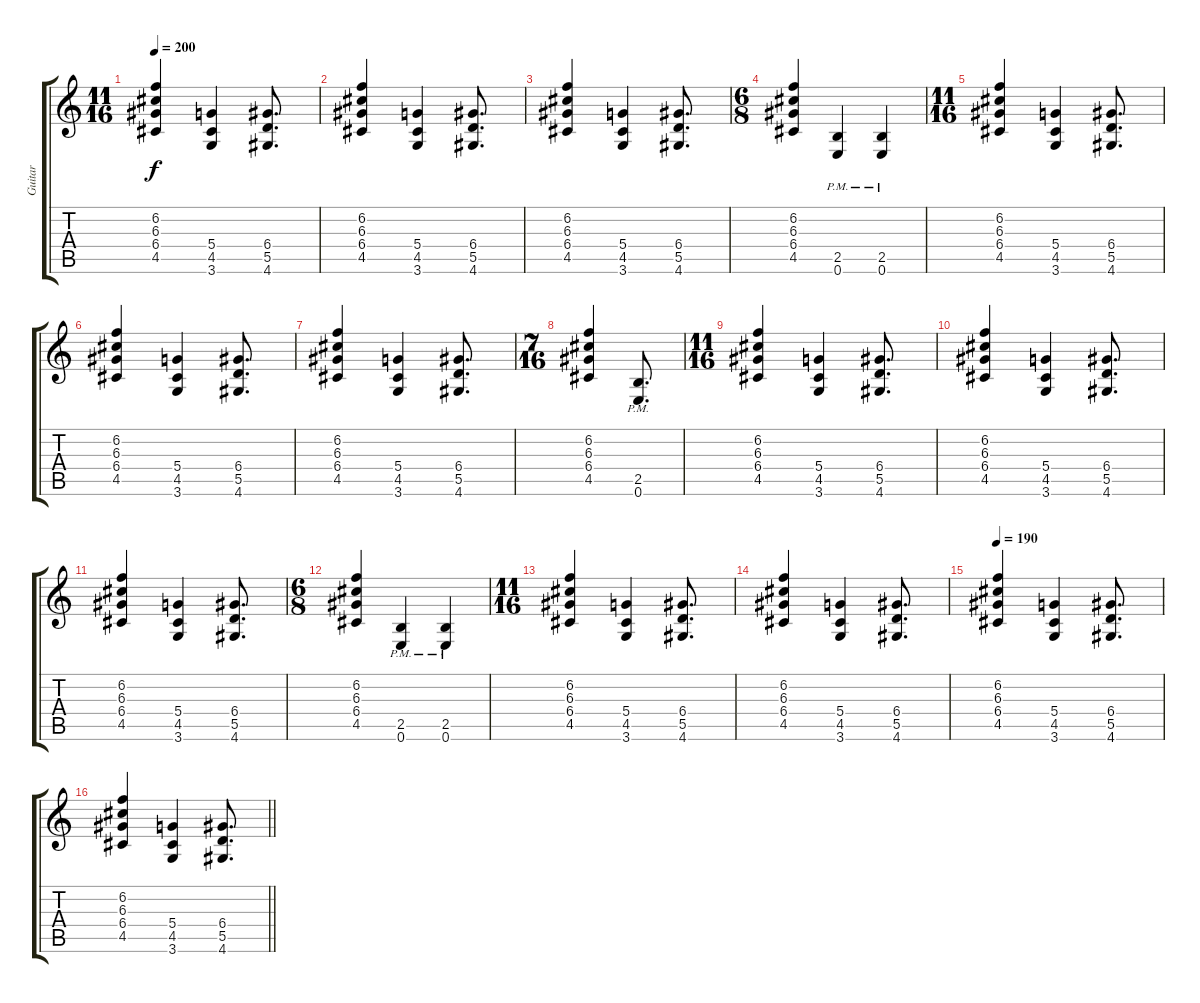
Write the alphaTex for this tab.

\track ("Guitar" "Guitar") {instrument distortionguitar}
\staff {score tabs}
\tuning (E4 B3 G3 D3 A2 E2) {hide}
\ts (11 16)
\tempo 200
\clef g2
\ks c
(6.2 6.3 6.4 4.5).4{dy f} (5.4 4.5 3.6).4 (6.4 5.5 4.6).8{d} |
(6.2 6.3 6.4 4.5).4 (5.4 4.5 3.6).4 (6.4 5.5 4.6).8{d} |
(6.2 6.3 6.4 4.5).4 (5.4 4.5 3.6).4 (6.4 5.5 4.6).8{d} |
\ts (6 8)
(6.2 6.3 6.4 4.5).4 (2.5{pm} 0.6{pm}).4 (2.5{pm} 0.6{pm}).4 |
\ts (11 16)
(6.2 6.3 6.4 4.5).4 (5.4 4.5 3.6).4 (6.4 5.5 4.6).8{d} |
(6.2 6.3 6.4 4.5).4 (5.4 4.5 3.6).4 (6.4 5.5 4.6).8{d} |
(6.2 6.3 6.4 4.5).4 (5.4 4.5 3.6).4 (6.4 5.5 4.6).8{d} |
\ts (7 16)
(6.2 6.3 6.4 4.5).4 (2.5{pm} 0.6{pm}).8{d} |
\ts (11 16)
(6.2 6.3 6.4 4.5).4 (5.4 4.5 3.6).4 (6.4 5.5 4.6).8{d} |
(6.2 6.3 6.4 4.5).4 (5.4 4.5 3.6).4 (6.4 5.5 4.6).8{d} |
(6.2 6.3 6.4 4.5).4 (5.4 4.5 3.6).4 (6.4 5.5 4.6).8{d} |
\ts (6 8)
(6.2 6.3 6.4 4.5).4 (2.5{pm} 0.6{pm}).4 (2.5{pm} 0.6{pm}).4 |
\ts (11 16)
(6.2 6.3 6.4 4.5).4 (5.4 4.5 3.6).4 (6.4 5.5 4.6).8{d} |
(6.2 6.3 6.4 4.5).4 (5.4 4.5 3.6).4 (6.4 5.5 4.6).8{d} |
\tempo 190
(6.2 6.3 6.4 4.5).4 (5.4 4.5 3.6).4 (6.4 5.5 4.6).8{d} |
\barLineRight lightlight
(6.2 6.3 6.4 4.5).4 (5.4 4.5 3.6).4 (6.4 5.5 4.6).8{d}
